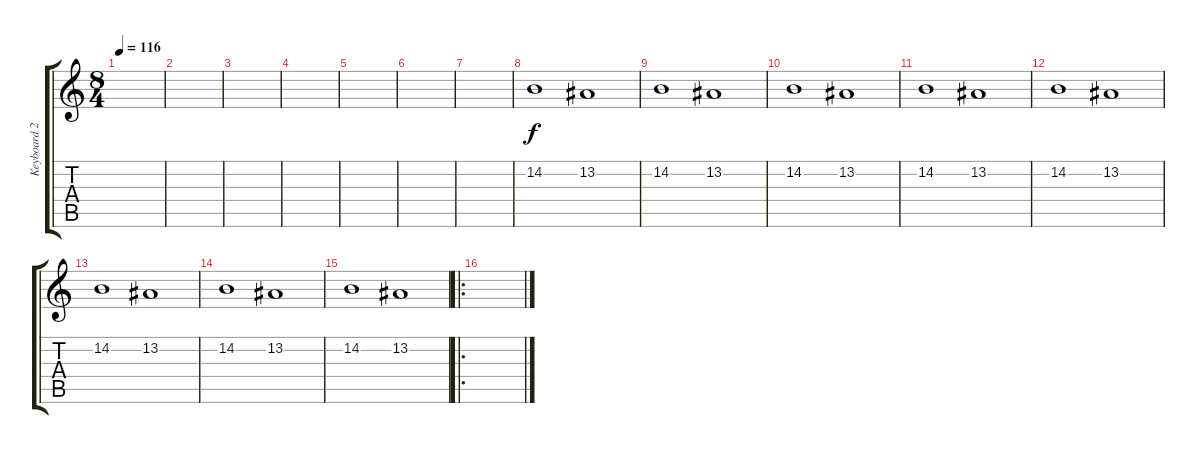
\track ("Keyboard 2" "Keyboard 2") {instrument drawbarorgan}
\staff {score tabs}
\tuning (D4 A3 F3 C3 G2 D2) {hide}
\ts (8 4)
\tempo 116
\clef g2
\ks c
|
|
|
|
|
|
|
14.2.1 13.2.1 |
14.2.1 13.2.1 |
14.2.1 13.2.1 |
14.2.1 13.2.1 |
14.2.1 13.2.1 |
14.2.1 13.2.1 |
14.2.1 13.2.1 |
14.2.1 13.2.1 |
\ro
